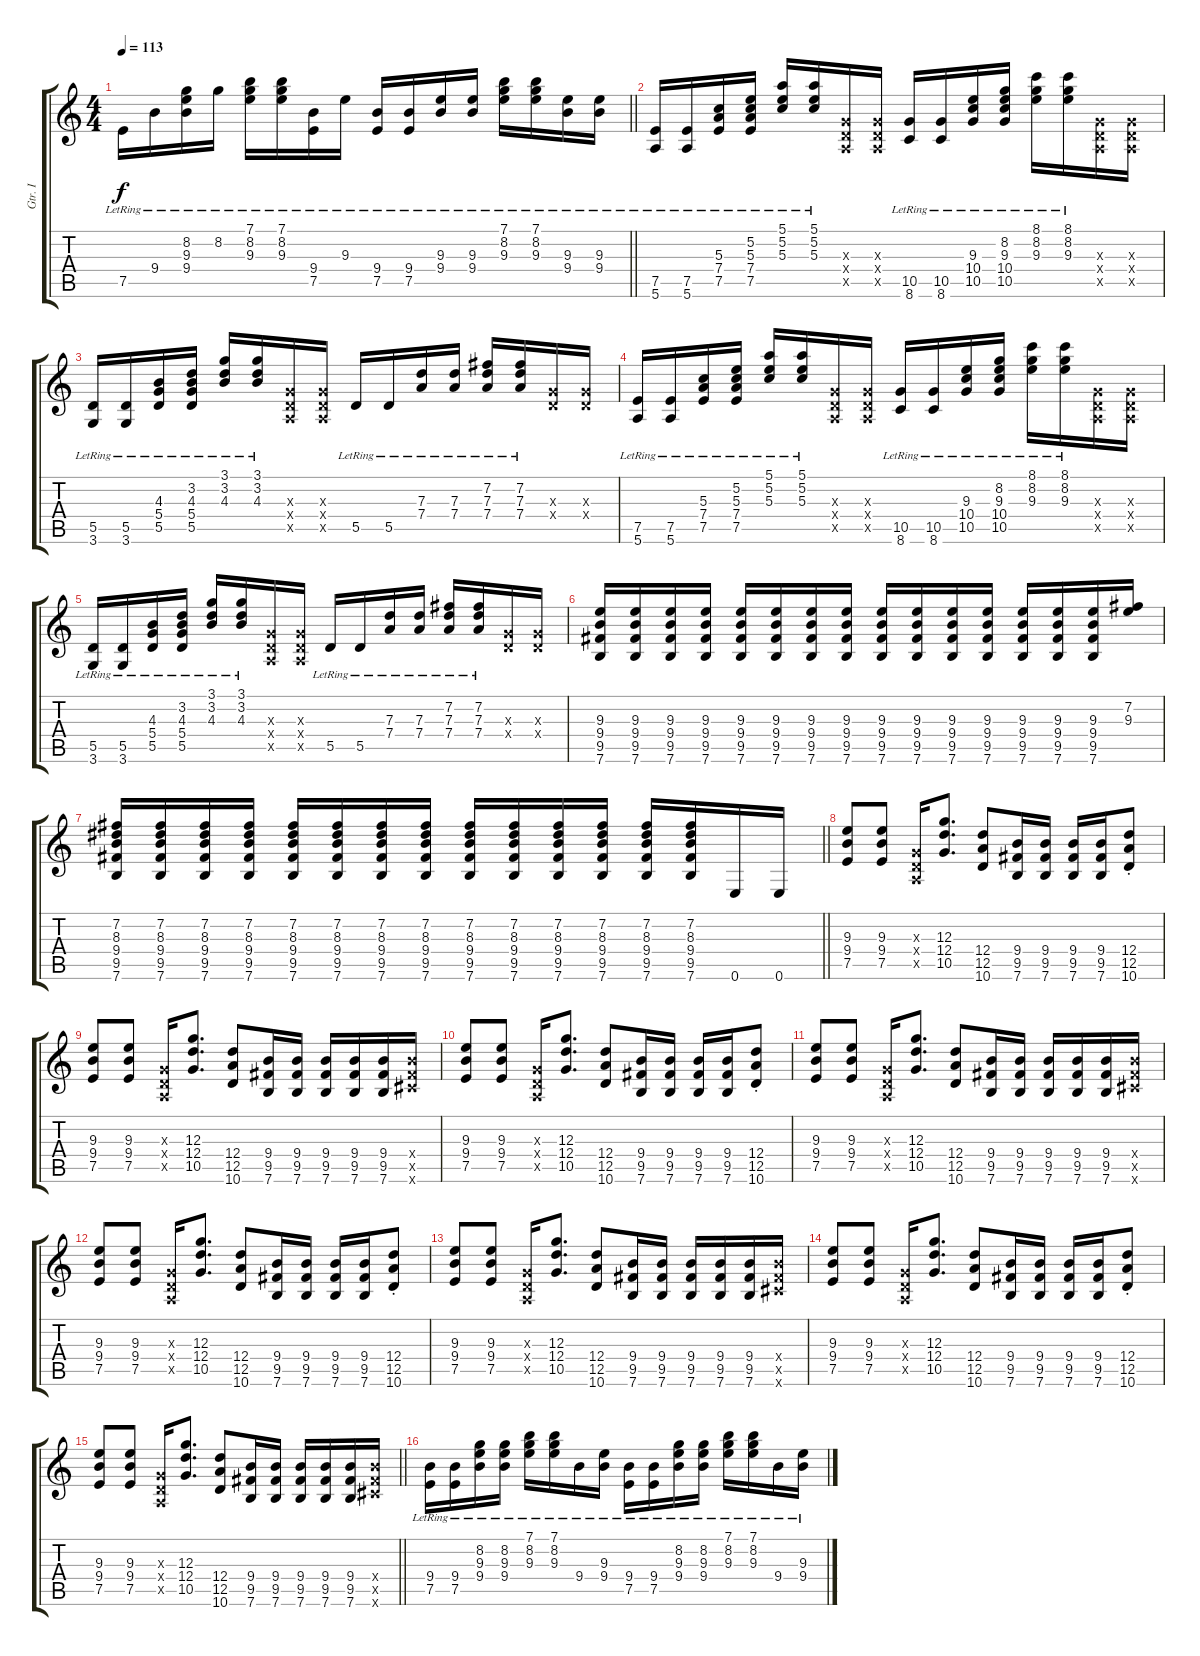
\track ("Gtr. I" "Gtr. I") {instrument electricguitarclean}
\staff {score tabs}
\tuning (E4 B3 G3 D3 A2 E2) {hide}
\ts (4 4)
\tempo 113
\clef g2
\barLineRight lightlight
\ks c
7.5{lr}.16{dy f} 9.4{lr}.16 (8.2 9.3{lr} 9.4{lr}).16 8.2{lr}.16 (7.1 8.2 9.3{lr}).16 (7.1{lr} 8.2{lr} 9.3{lr}).16 (9.4{lr} 7.5{lr}).16 9.3{lr}.16 (9.4 7.5{lr}).16 (9.4 7.5{lr}).16 (9.3 9.4{lr}).16 (9.3 9.4{lr}).16 (7.1 8.2 9.3{lr}).16 (7.1{lr} 8.2{lr} 9.3{lr}).16 (9.3 9.4{lr}).16 (9.3{lr} 9.4{lr}).16 |
(7.5{lr} 5.6{lr}).16 (7.5{lr} 5.6{lr}).16 (5.3{lr} 7.4{lr} 7.5{lr}).16 (5.2{lr} 5.3{lr} 7.4{lr} 7.5{lr}).16 (5.1{lr} 5.2{lr} 5.3{lr}).16 (5.1{lr} 5.2{lr} 5.3{lr}).16 (0.3{x} 0.4{x} 0.5{x}).16 (0.3{x} 0.4{x} 0.5{x}).16 (10.5{lr} 8.6{lr}).16 (10.5{lr} 8.6{lr}).16 (9.3{lr} 10.4{lr} 10.5{lr}).16 (8.2{lr} 9.3{lr} 10.4{lr} 10.5{lr}).16 (8.1{lr} 8.2{lr} 9.3{lr}).16 (8.1{lr} 8.2{lr} 9.3{lr}).16 (0.3{x} 0.4{x} 0.5{x}).16 (0.3{x} 0.4{x} 0.5{x}).16 |
(5.5{lr} 3.6{lr}).16 (5.5{lr} 3.6{lr}).16 (4.3{lr} 5.4{lr} 5.5{lr}).16 (3.2{lr} 4.3{lr} 5.4{lr} 5.5{lr}).16 (3.1{lr} 3.2{lr} 4.3{lr}).16 (3.1{lr} 3.2{lr} 4.3{lr}).16 (0.3{x} 0.4{x} 0.5{x}).16 (0.3{x} 0.4{x} 0.5{x}).16 5.5{lr}.16 5.5{lr}.16 (7.3{lr} 7.4{lr}).16 (7.3{lr} 7.4{lr}).16 (7.2{lr} 7.3{lr} 7.4{lr}).16 (7.2{lr} 7.3{lr} 7.4{lr}).16 (0.3{x} 0.4{x}).16 (0.3{x} 0.4{x}).16 |
(7.5{lr} 5.6{lr}).16 (7.5{lr} 5.6{lr}).16 (5.3{lr} 7.4{lr} 7.5{lr}).16 (5.2{lr} 5.3{lr} 7.4{lr} 7.5{lr}).16 (5.1{lr} 5.2{lr} 5.3{lr}).16 (5.1{lr} 5.2{lr} 5.3{lr}).16 (0.3{x} 0.4{x} 0.5{x}).16 (0.3{x} 0.4{x} 0.5{x}).16 (10.5{lr} 8.6{lr}).16 (10.5{lr} 8.6{lr}).16 (9.3{lr} 10.4{lr} 10.5{lr}).16 (8.2{lr} 9.3{lr} 10.4{lr} 10.5{lr}).16 (8.1{lr} 8.2{lr} 9.3{lr}).16 (8.1{lr} 8.2{lr} 9.3{lr}).16 (0.3{x} 0.4{x} 0.5{x}).16 (0.3{x} 0.4{x} 0.5{x}).16 |
(5.5{lr} 3.6{lr}).16 (5.5{lr} 3.6{lr}).16 (4.3{lr} 5.4{lr} 5.5{lr}).16 (3.2{lr} 4.3{lr} 5.4{lr} 5.5{lr}).16 (3.1{lr} 3.2{lr} 4.3{lr}).16 (3.1{lr} 3.2{lr} 4.3{lr}).16 (0.3{x} 0.4{x} 0.5{x}).16 (0.3{x} 0.4{x} 0.5{x}).16 5.5{lr}.16 5.5{lr}.16 (7.3{lr} 7.4{lr}).16 (7.3{lr} 7.4{lr}).16 (7.2{lr} 7.3{lr} 7.4{lr}).16 (7.2{lr} 7.3{lr} 7.4{lr}).16 (0.3{x} 0.4{x}).16 (0.3{x} 0.4{x}).16 |
(9.3 9.4 9.5 7.6).16 (9.3 9.4 9.5 7.6).16 (9.3 9.4 9.5 7.6).16 (9.3 9.4 9.5 7.6).16 (9.3 9.4 9.5 7.6).16 (9.3 9.4 9.5 7.6).16 (9.3 9.4 9.5 7.6).16 (9.3 9.4 9.5 7.6).16 (9.3 9.4 9.5 7.6).16 (9.3 9.4 9.5 7.6).16 (9.3 9.4 9.5 7.6).16 (9.3 9.4 9.5 7.6).16 (9.3 9.4 9.5 7.6).16 (9.3 9.4 9.5 7.6).16 (9.3 9.4 9.5 7.6).16 (7.2 9.3).16 |
\barLineRight lightlight
(7.2 8.3 9.4 9.5 7.6).16{volume 6} (7.2 8.3 9.4 9.5 7.6).16{volume 14} (7.2 8.3 9.4 9.5 7.6).16 (7.2 8.3 9.4 9.5 7.6).16 (7.2 8.3 9.4 9.5 7.6).16 (7.2 8.3 9.4 9.5 7.6).16 (7.2 8.3 9.4 9.5 7.6).16 (7.2 8.3 9.4 9.5 7.6).16 (7.2 8.3 9.4 9.5 7.6).16 (7.2 8.3 9.4 9.5 7.6).16 (7.2 8.3 9.4 9.5 7.6).16 (7.2 8.3 9.4 9.5 7.6).16 (7.2 8.3 9.4 9.5 7.6).16 (7.2 8.3 9.4 9.5 7.6).16 0.6.16 0.6.16 |
(9.3 9.4 7.5).8{instrument distortionguitar} (9.3 9.4 7.5).8 (0.3{x} 0.4{x} 0.5{x}).16 (12.3 12.4 10.5).8{d} (12.4 12.5 10.6).8 (9.4 9.5 7.6).16 (9.4 9.5 7.6).16 (9.4 9.5 7.6).16 (9.4 9.5 7.6).16 (12.4{st} 12.5{st} 10.6{st}).8 |
(9.3 9.4 7.5).8 (9.3 9.4 7.5).8 (0.3{x} 0.4{x} 0.5{x}).16 (12.3 12.4 10.5).8{d} (12.4 12.5 10.6).8 (9.4 9.5 7.6).16 (9.4 9.5 7.6).16 (9.4 9.5 7.6).16 (9.4 9.5 7.6).16 (9.4 9.5 7.6).16 (9.4{x} 9.5{x} 9.6{x}).16 |
(9.3 9.4 7.5).8{instrument distortionguitar} (9.3 9.4 7.5).8 (0.3{x} 0.4{x} 0.5{x}).16 (12.3 12.4 10.5).8{d} (12.4 12.5 10.6).8 (9.4 9.5 7.6).16 (9.4 9.5 7.6).16 (9.4 9.5 7.6).16 (9.4 9.5 7.6).16 (12.4{st} 12.5{st} 10.6{st}).8 |
(9.3 9.4 7.5).8 (9.3 9.4 7.5).8 (0.3{x} 0.4{x} 0.5{x}).16 (12.3 12.4 10.5).8{d} (12.4 12.5 10.6).8 (9.4 9.5 7.6).16 (9.4 9.5 7.6).16 (9.4 9.5 7.6).16 (9.4 9.5 7.6).16 (9.4 9.5 7.6).16 (9.4{x} 9.5{x} 9.6{x}).16 |
(9.3 9.4 7.5).8{instrument distortionguitar} (9.3 9.4 7.5).8 (0.3{x} 0.4{x} 0.5{x}).16 (12.3 12.4 10.5).8{d} (12.4 12.5 10.6).8 (9.4 9.5 7.6).16 (9.4 9.5 7.6).16 (9.4 9.5 7.6).16 (9.4 9.5 7.6).16 (12.4{st} 12.5{st} 10.6{st}).8 |
(9.3 9.4 7.5).8 (9.3 9.4 7.5).8 (0.3{x} 0.4{x} 0.5{x}).16 (12.3 12.4 10.5).8{d} (12.4 12.5 10.6).8 (9.4 9.5 7.6).16 (9.4 9.5 7.6).16 (9.4 9.5 7.6).16 (9.4 9.5 7.6).16 (9.4 9.5 7.6).16 (9.4{x} 9.5{x} 9.6{x}).16 |
(9.3 9.4 7.5).8{instrument distortionguitar} (9.3 9.4 7.5).8 (0.3{x} 0.4{x} 0.5{x}).16 (12.3 12.4 10.5).8{d} (12.4 12.5 10.6).8 (9.4 9.5 7.6).16 (9.4 9.5 7.6).16 (9.4 9.5 7.6).16 (9.4 9.5 7.6).16 (12.4{st} 12.5{st} 10.6{st}).8 |
\barLineRight lightlight
(9.3 9.4 7.5).8 (9.3 9.4 7.5).8 (0.3{x} 0.4{x} 0.5{x}).16 (12.3 12.4 10.5).8{d} (12.4 12.5 10.6).8 (9.4 9.5 7.6).16 (9.4 9.5 7.6).16 (9.4 9.5 7.6).16 (9.4 9.5 7.6).16 (9.4 9.5 7.6).16 (9.4{x} 9.5{x} 9.6{x}).16 |
(9.4 7.5{lr}).16{instrument electricguitarclean} (9.4 7.5{lr}).16 (8.2 9.3 9.4{lr}).16 (8.2 9.3 9.4{lr}).16 (7.1 8.2 9.3{lr}).16 (7.1{lr} 8.2{lr} 9.3{lr}).16 9.4{lr}.16 (9.3{lr} 9.4).16 (9.4 7.5{lr}).16 (9.4 7.5{lr}).16 (8.2 9.3 9.4{lr}).16 (8.2 9.3 9.4{lr}).16 (7.1 8.2 9.3{lr}).16 (7.1{lr} 8.2{lr} 9.3{lr}).16 9.4{lr}.16 (9.3{lr} 9.4{lr}).16
